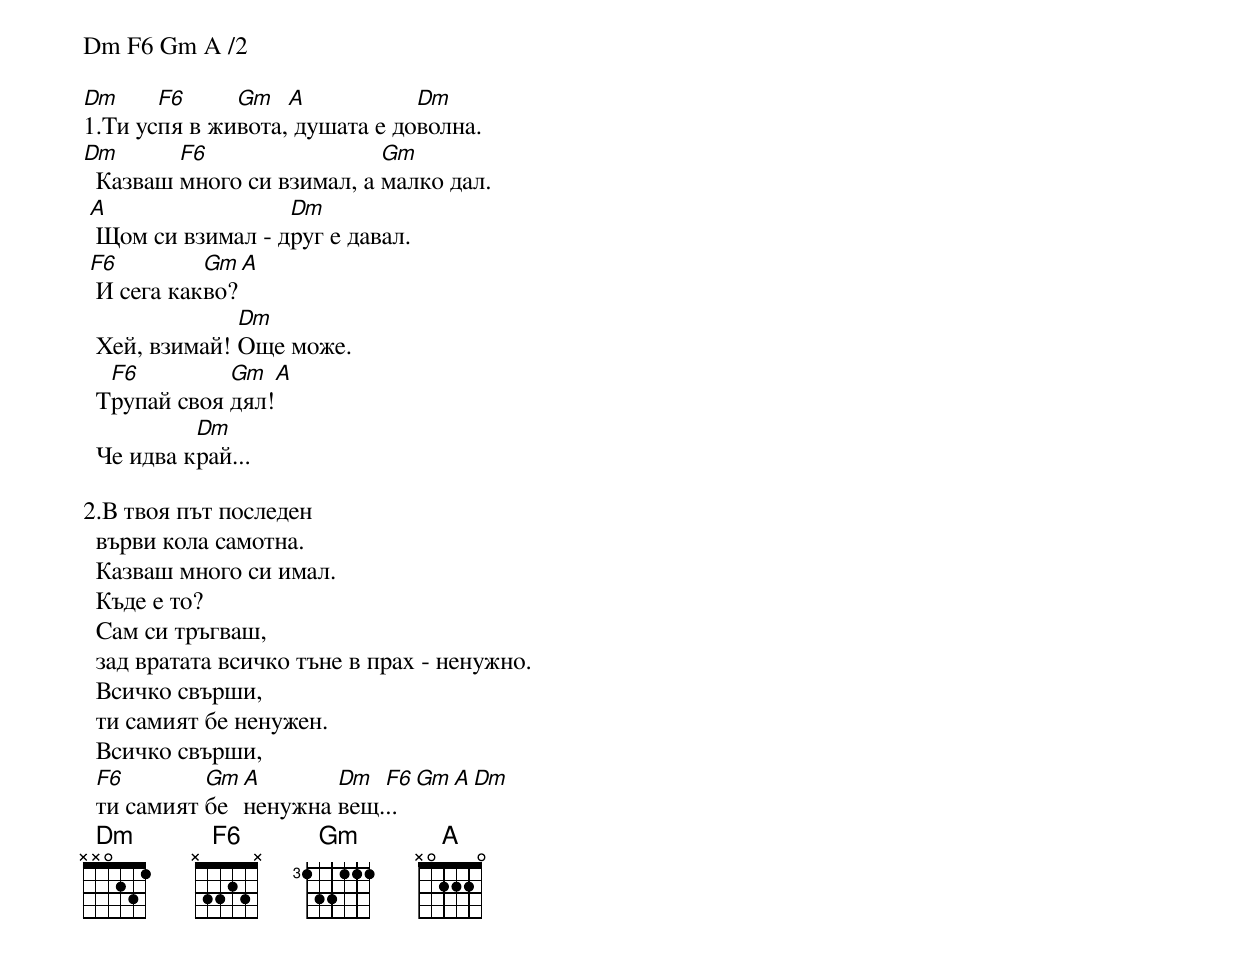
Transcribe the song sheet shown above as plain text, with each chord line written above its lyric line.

Dm F6 Gm A /2

Dm     F6     Gm   A           Dm
1.Ти успя в живота, душата е доволна.
Dm       F6                 Gm
  Казваш много си взимал, а малко дал.
 A                 Dm
  Щом си взимал - друг е давал.
 F6         Gm  A
  И сега какво?
               Dm
  Хей, взимай! Още може.
   F6         Gm   A
  Трупай своя дял!
           Dm
  Че идва край...

2.В твоя път последен
  върви кола самотна.
  Казваш много си имал.
  Къде е то?
  Сам си тръгваш,
  зад вратата всичко тъне в прах - ненужно.
  Всичко свърши,
  ти самият бе ненужен.
  Всичко свърши,
  F6        Gm A       Dm  F6 Gm A Dm
  ти самият бе ненужна вещ...
